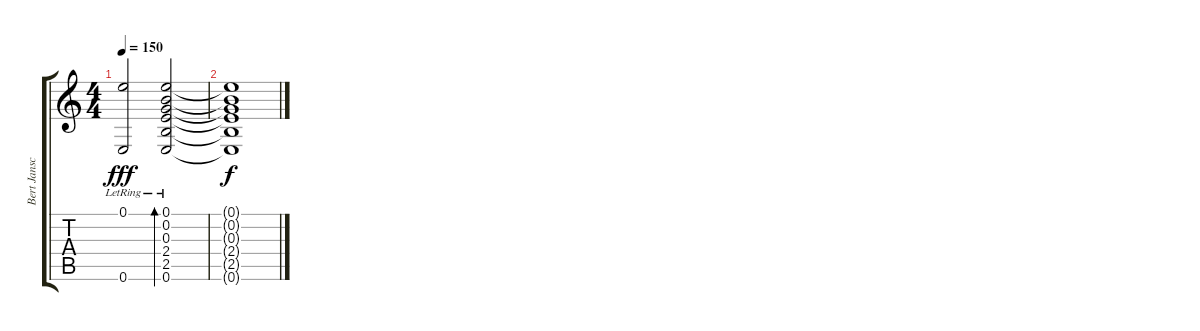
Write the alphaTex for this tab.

\track ("Bert Jansch" "Bert Jansc") {instrument acousticguitarsteel}
\staff {score tabs}
\tuning (E4 B3 G3 D3 A2 E2) {hide}
\ts (4 4)
\tempo 150
\clef g2
\ks c
(0.1{lr} 0.6{lr}).2{dy fff} (0.1 0.2{lr} 0.3{lr} 2.4{lr} 2.5{lr} 0.6{lr}).2{bd 240} |
(0.1{t} 0.2{t} 0.3{t} 2.4{t} 2.5{t} 0.6{t}).1{dy f}
